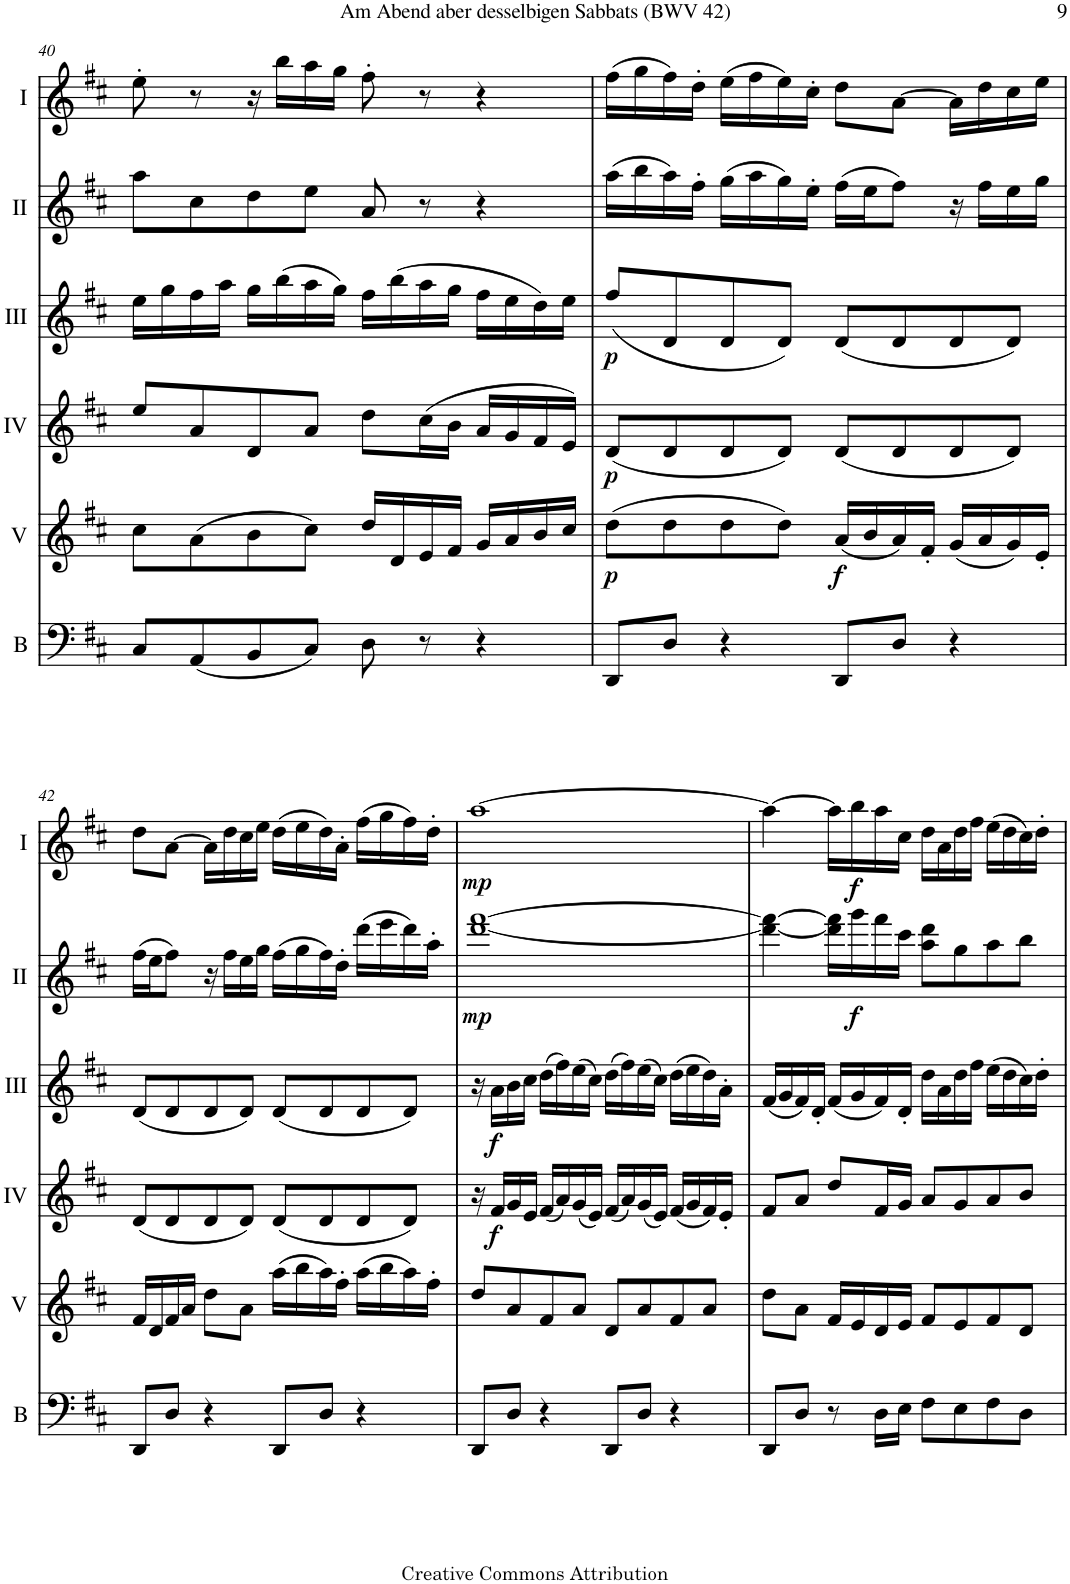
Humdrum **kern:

**kern	**kern	**dynam	**kern	**dynam	**kern	**dynam	**kern	**dynam	**kern	**dynam
*part6	*part5	*part5	*part4	*part4	*part3	*part3	*part2	*part2	*part1	*part1
*staff6	*staff5	*staff5	*staff4	*staff4	*staff3	*staff3	*staff2	*staff2	*staff1	*staff1
*I"Bass	*I"Acc. 5	*	*I"Acc. 4	*	*I"Acc. 3	*	*I"Acc. 2	*	*I"Acc. 1	*
*I'B	*	*	*	*	*	*	*	*	*	*
!!LO:PB:g=z
*clefF4	*clefG2	*	*clefG2	*	*clefG2	*	*clefG2	*	*clefG2	*
*Trd7c12	*Trd7c12	*	*	*	*	*	*Trd7c12	*	*	*
*k[f#c#]	*k[f#c#]	*	*k[f#c#]	*	*k[f#c#]	*	*k[f#c#]	*	*k[f#c#]	*
*M2/2	*M2/2	*	*M2/2	*	*M2/2	*	*M2/2	*	*M2/2	*
*met(c|)	*met(c|)	*	*met(c|)	*	*met(c|)	*	*met(c|)	*	*met(c|)	*
=40	=40	=40	=40	=40	=40	=40	=40	=40	=40	=40
8C#/L	8cc#\L	.	8ee/L	.	16ee\LL	.	8aa\L	.	8ee'\	.
.	.	.	.	.	16gg\	.	.	.	.	.
(8AA/	(8a\	.	8a/	.	16ff#\	.	8cc#\	.	8r	.
.	.	.	.	.	16aa\JJ	.	.	.	.	.
8BB/	8b\	.	8d/	.	16gg\LL	.	8dd\	.	16r	.
.	.	.	.	.	(16bb\	.	.	.	16bb\LL	.
8C#/J)	8cc#\J)	.	8a/J	.	16aa\	.	8ee\J	.	16aa\	.
.	.	.	.	.	16gg\JJ)	.	.	.	16gg\JJ	.
8D\	16dd/LL	.	8dd\L	.	16ff#\LL	.	8a/	.	8ff#'\	.
.	16d/	.	.	.	(16bb\	.	.	.	.	.
8r	16e/	.	(16cc#\L	.	16aa\	.	8r	.	8r	.
.	16f#/JJ	.	16b\JJ	.	16gg\JJ	.	.	.	.	.
4r	16g/LL	.	16a/LL	.	16ff#\LL	.	4r	.	4r	.
.	16a/	.	16g/	.	16ee\	.	.	.	.	.
.	16b/	.	16f#/	.	16dd\)	.	.	.	.	.
.	16cc#/JJ	.	16e/JJ)	.	16ee\JJ	.	.	.	.	.
=41	=41	=41	=41	=41	=41	=41	=41	=41	=41	=41
!	!	!LO:DY:b	!	!LO:DY:b	!	!LO:DY:b	!	!	!	!
8DD/L	(8dd\L	p	(8d/L	p	(8ff#/L	p	(16aa\LL	.	(16ff#\LL	.
.	.	.	.	.	.	.	16bb\	.	16gg\	.
8D/J	8dd\	.	8d/	.	8d/	.	16aa\)	.	16ff#\)	.
.	.	.	.	.	.	.	16ff#'\JJ	.	16dd'\JJ	.
4r	8dd\	.	8d/	.	8d/	.	(16gg\LL	.	(16ee\LL	.
.	.	.	.	.	.	.	16aa\	.	16ff#\	.
.	8dd\J)	.	8d/J)	.	8d/J)	.	16gg\)	.	16ee\)	.
.	.	.	.	.	.	.	16ee'\JJ	.	16cc#'\JJ	.
!	!	!LO:DY:b	!	!	!	!	!	!	!	!
8DD/L	(16a/LL	f	(8d/L	.	(8d/L	.	(16ff#\LL	.	8dd\L	.
.	16b/	.	.	.	.	.	16ee\J	.	.	.
8D/J	16a/)	.	8d/	.	8d/	.	8ff#\J)	.	[8a\J	.
.	16f#'/JJ	.	.	.	.	.	.	.	.	.
4r	(16g/LL	.	8d/	.	8d/	.	16r	.	16a\LL]	.
.	16a/	.	.	.	.	.	16ff#\LL	.	16dd\	.
.	16g/)	.	8d/J)	.	8d/J)	.	16ee\	.	16cc#\	.
.	16e'/JJ	.	.	.	.	.	16gg\JJ	.	16ee\JJ	.
!!LO:LB:g=z
=42	=42	=42	=42	=42	=42	=42	=42	=42	=42	=42
8DD/L	16f#/LL	.	(8d/L	.	(8d/L	.	(16ff#\LL	.	8dd\L	.
.	16d/	.	.	.	.	.	16ee\J	.	.	.
8D/J	16f#/	.	8d/	.	8d/	.	8ff#\J)	.	[8a\J	.
.	16a/JJ	.	.	.	.	.	.	.	.	.
4r	8dd\L	.	8d/	.	8d/	.	16r	.	16a\LL]	.
.	.	.	.	.	.	.	16ff#\LL	.	16dd\	.
.	8a\J	.	8d/J)	.	8d/J)	.	16ee\	.	16cc#\	.
.	.	.	.	.	.	.	16gg\JJ	.	16ee\JJ	.
8DD/L	(16aa\LL	.	(8d/L	.	(8d/L	.	(16ff#\LL	.	(16dd\LL	.
.	16bb\	.	.	.	.	.	16gg\	.	16ee\	.
8D/J	16aa\)	.	8d/	.	8d/	.	16ff#\)	.	16dd\)	.
.	16ff#'\JJ	.	.	.	.	.	16dd'\JJ	.	16a'\JJ	.
4r	(16aa\LL	.	8d/	.	8d/	.	(16ddd\LL	.	(16ff#\LL	.
.	16bb\	.	.	.	.	.	16eee\	.	16gg\	.
.	16aa\)	.	8d/J)	.	8d/J)	.	16ddd\)	.	16ff#\)	.
.	16ff#'\JJ	.	.	.	.	.	16aa'\JJ	.	16dd'\JJ	.
=43	=43	=43	=43	=43	=43	=43	=43	=43	=43	=43
!	!	!	!	!	!	!	!	!LO:DY:b	!	!LO:DY:b
8DD/L	8dd/L	.	16r	.	16r	.	[1ddd [1fff#	mp	[1aa	mp
!	!	!	!	!LO:DY:b	!	!LO:DY:b	!	!	!	!
.	.	.	16f#/LL	f	16a\LL	f	.	.	.	.
8D/J	8a/	.	16g/	.	16b\	.	.	.	.	.
.	.	.	16e/JJ	.	16cc#\JJ	.	.	.	.	.
4r	8f#/	.	(16f#/LL	.	(16dd\LL	.	.	.	.	.
.	.	.	16a/)	.	16ff#\)	.	.	.	.	.
.	8a/J	.	(16g/	.	(16ee\	.	.	.	.	.
.	.	.	16e/JJ)	.	16cc#\JJ)	.	.	.	.	.
8DD/L	8d/L	.	(16f#/LL	.	(16dd\LL	.	.	.	.	.
.	.	.	16a/)	.	16ff#\)	.	.	.	.	.
8D/J	8a/	.	(16g/	.	(16ee\	.	.	.	.	.
.	.	.	16e/JJ)	.	16cc#\JJ)	.	.	.	.	.
4r	8f#/	.	(16f#/LL	.	(16dd\LL	.	.	.	.	.
.	.	.	16g/	.	16ee\	.	.	.	.	.
.	8a/J	.	16f#/)	.	16dd\)	.	.	.	.	.
.	.	.	16e'/JJ	.	16a'\JJ	.	.	.	.	.
=44	=44	=44	=44	=44	=44	=44	=44	=44	=44	=44
8DD/L	8dd\L	.	8f#/L	.	(16f#/LL	.	4ddd\_ 4fff#\_	.	4aa\_	.
.	.	.	.	.	16g/	.	.	.	.	.
8D/J	8a\J	.	8a/J	.	16f#/)	.	.	.	.	.
.	.	.	.	.	16d'/JJ	.	.	.	.	.
8r	16f#/LL	.	8dd/L	.	(16f#/LL	.	16ddd\] 16fff#\]LL	.	16aa\LL]	.
!	!	!	!	!	!	!	!	!LO:DY:b	!	!LO:DY:b
.	16e/	.	.	.	16g/	.	16ggg\	f	16bb\	f
16D\LL	16d/	.	16f#/L	.	16f#/)	.	16fff#\	.	16aa\	.
16E\JJ	16e/JJ	.	16g/JJ	.	16d'/JJ	.	16ccc#\JJ	.	16cc#\JJ	.
8F#\L	8f#/L	.	8a/L	.	16dd\LL	.	8aa\ 8ddd\L	.	16dd\LL	.
.	.	.	.	.	16a\	.	.	.	16a\	.
8E\	8e/	.	8g/	.	16dd\	.	8gg\	.	16dd\	.
.	.	.	.	.	16ff#\JJ	.	.	.	16ff#\JJ	.
8F#\	8f#/	.	8a/	.	(16ee\LL	.	8aa\	.	(16ee\LL	.
.	.	.	.	.	16dd\	.	.	.	16dd\	.
8D\J	8d/J	.	8b/J	.	16cc#\)	.	8bb\J	.	16cc#\)	.
.	.	.	.	.	16dd'\JJ	.	.	.	16dd'\JJ	.
=	=	=	=	=	=	=	=	=	=	=
*-	*-	*-	*-	*-	*-	*-	*-	*-	*-	*-
